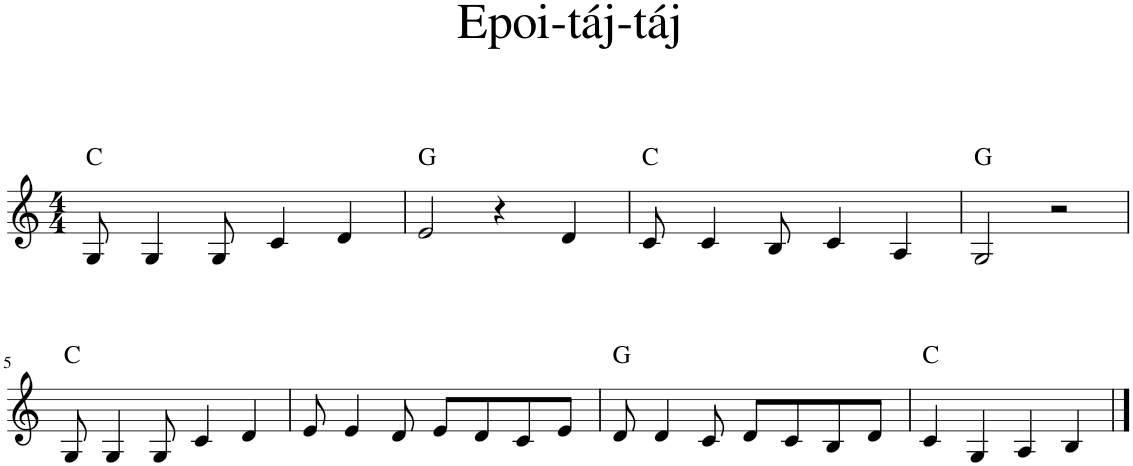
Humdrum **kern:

**kern	**harte
*part1	*part1
*staff1	*
*I"Piano	*
*I'Pno	*
*clefG2	*
*k[]	*
*M4/4	*
=1	=1
8G/	C:maj
4G/	.
8G/	.
4c/	.
4d/	.
=2	=2
2e/	G:maj
4r	.
4d/	.
=3	=3
8c/	C:maj
4c/	.
8B/	.
4c/	.
4A/	.
=4	=4
2G/	G:maj
2r	.
!!LO:LB:g=z
=5	=5
8G/	C:maj
4G/	.
8G/	.
4c/	.
4d/	.
=6	=6
8e/	.
4e/	.
8d/	.
8e/L	.
8d/	.
8c/	.
8e/J	.
=7	=7
8d/	G:maj
4d/	.
8c/	.
8d/L	.
8c/	.
8B/	.
8d/J	.
=8	=8
4c/	C:maj
4G/	.
4A/	.
4B/	.
==	==
*-	*-
